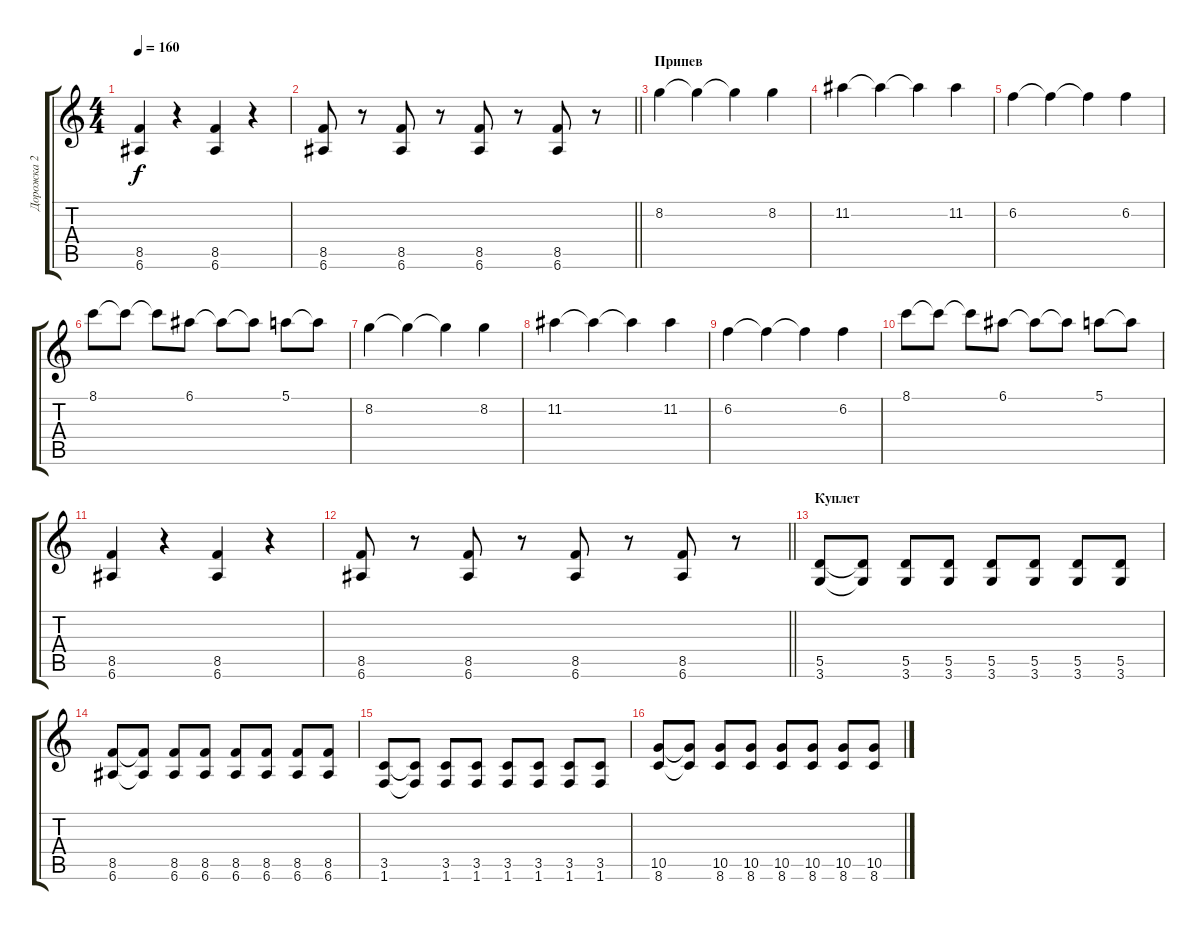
\track ("Дорожка 2" "Дорожка 2") {instrument distortionguitar}
\staff {score tabs}
\tuning (E4 B3 G3 D3 A2 E2) {hide}
\ts (4 4)
\tempo 160
\clef g2
\ks c
(8.5 6.6).4{dy f} r.4 (8.5 6.6).4 r.4 |
\barLineRight lightlight
(8.5 6.6).8 r.8 (8.5 6.6).8 r.8 (8.5 6.6).8 r.8 (8.5 6.6).8 r.8 |
\section ("" "Припев")
8.2.4 8.2{t}.4 8.2{t}.4 8.2.4 |
11.2.4 11.2{t}.4 11.2{t}.4 11.2.4 |
6.2.4 6.2{t}.4 6.2{t}.4 6.2.4 |
8.1.8 8.1{t}.8 8.1{t}.8 6.1.8 6.1{t}.8 6.1{t}.8 5.1.8 5.1{t}.8 |
8.2.4 8.2{t}.4 8.2{t}.4 8.2.4 |
11.2.4 11.2{t}.4 11.2{t}.4 11.2.4 |
6.2.4 6.2{t}.4 6.2{t}.4 6.2.4 |
8.1.8 8.1{t}.8 8.1{t}.8 6.1.8 6.1{t}.8 6.1{t}.8 5.1.8 5.1{t}.8 |
(8.5 6.6).4 r.4 (8.5 6.6).4 r.4 |
\barLineRight lightlight
(8.5 6.6).8 r.8 (8.5 6.6).8 r.8 (8.5 6.6).8 r.8 (8.5 6.6).8 r.8 |
\section ("" "Куплет")
(5.5 3.6).8 (5.5{t} 3.6{t}).8 (5.5 3.6).8 (5.5 3.6).8 (5.5 3.6).8 (5.5 3.6).8 (5.5 3.6).8 (5.5 3.6).8 |
(8.5 6.6).8 (8.5{t} 6.6{t}).8 (8.5 6.6).8 (8.5 6.6).8 (8.5 6.6).8 (8.5 6.6).8 (8.5 6.6).8 (8.5 6.6).8 |
(3.5 1.6).8 (3.5{t} 1.6{t}).8 (3.5 1.6).8 (3.5 1.6).8 (3.5 1.6).8 (3.5 1.6).8 (3.5 1.6).8 (3.5 1.6).8 |
(10.5 8.6).8 (10.5{t} 8.6{t}).8 (10.5 8.6).8 (10.5 8.6).8 (10.5 8.6).8 (10.5 8.6).8 (10.5 8.6).8 (10.5 8.6).8
